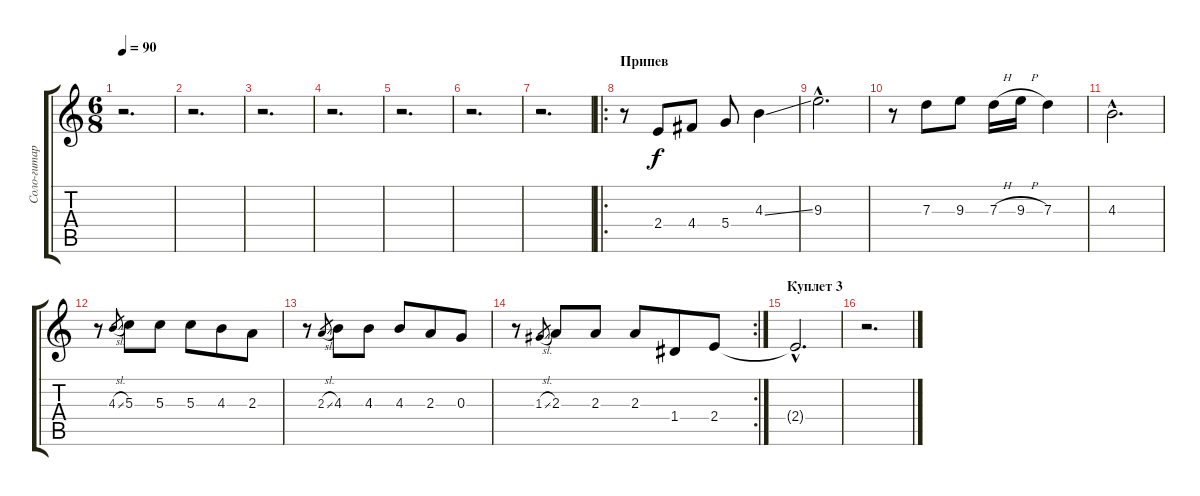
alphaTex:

\track ("Соло-гитара" "Соло-гитар") {instrument acousticguitarsteel}
\staff {score tabs}
\tuning (E4 B3 G3 D3 A2 E2) {hide}
\ts (6 8)
\tempo 90
\clef g2
\ks c
r.2{d dy f} |
r.2{d} |
r.2{d} |
r.2{d} |
r.2{d} |
r.2{d} |
r.2{d} |
\ro
\section ("" "Припев")
r.8 2.4.8 4.4.8 5.4.8 4.3{ss}.4 |
9.3{hac}.2{d} |
r.8 7.3.8 9.3.8 7.3{h}.16 9.3{h}.16 7.3.4 |
4.3{hac}.2{d} |
r.8 4.3{sl}.8{gr} 5.3.8 5.3.8 5.3.8 4.3.8 2.3.8 |
r.8 2.3{sl}.8{gr} 4.3.8 4.3.8 4.3.8 2.3.8 0.3.8 |
\rc 2
r.8 1.3{sl}.8{gr} 2.3.8 2.3.8 2.3.8 1.4.8 2.4.8 |
\section ("" "Куплет 3")
2.4{hac t}.2{d} |
r.2{d}
